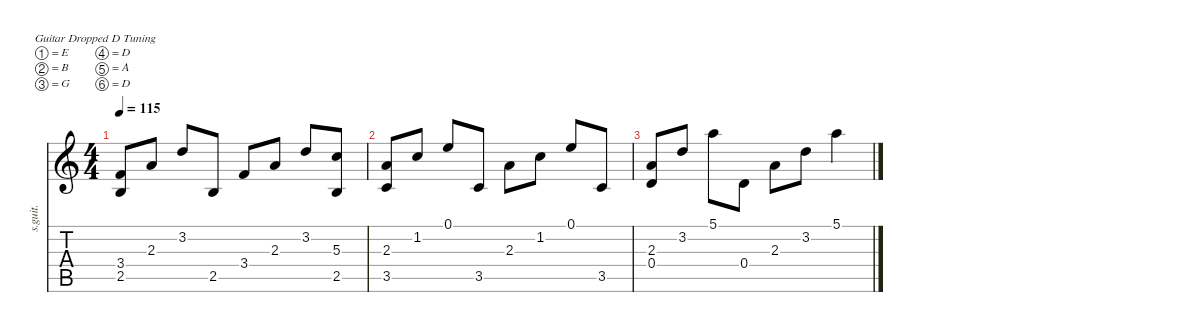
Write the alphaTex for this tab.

\defaultSystemsLayout 4
\hideDynamics
\bracketExtendMode nobrackets
\otherSystemsTrackNameOrientation horizontal
\track ("Steel Guitar" "s.guit.") {defaultSystemsLayout 4 instrument acousticguitarsteel}
\staff {score tabs}
\tuning (E4 B3 G3 D3 A2 D2)
\ts (4 4)
\tempo 115
\clef g2
\ks c
(2.5 3.4).8{dy mf beam Up} 2.3.8{beam Up} 3.2.8{beam Up} 2.5.8{beam Up} 3.4.8{beam Up} 2.3.8{beam Up} 3.2.8{beam Up} (5.3 2.5).8{beam Up} |
(3.5 2.3).8{beam Up} 1.2.8{beam Up} 0.1.8{beam Up} 3.5.8{beam Up} 2.3.8{beam Down} 1.2.8{beam Down} 0.1.8{beam Up} 3.5.8{beam Up} |
(2.3 0.4).8{beam Up} 3.2.8{beam Up} 5.1.8{beam Down} 0.4.8{beam Down} 2.3.8{beam Down} 3.2.8{beam Down} 5.1.4{beam Down}
